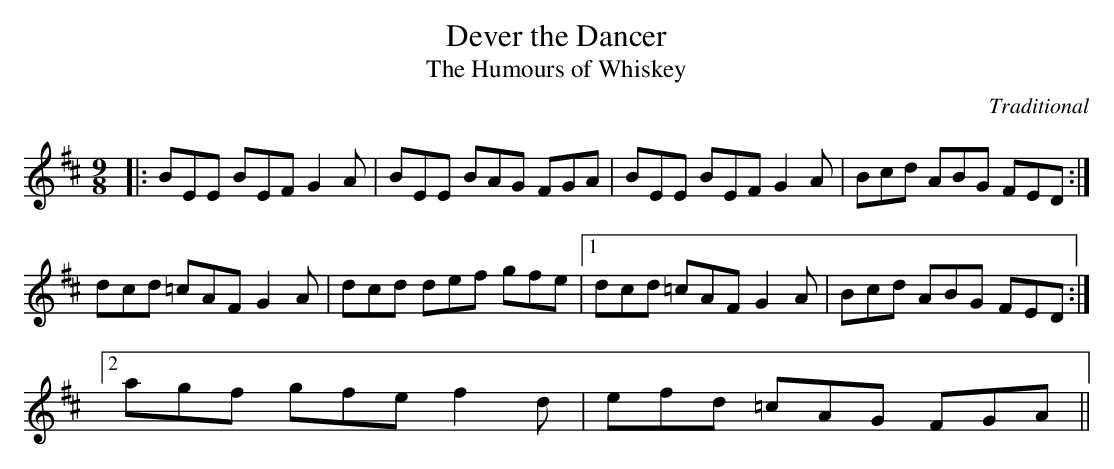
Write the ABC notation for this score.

X:1
T:Dever the Dancer
T:The Humours of Whiskey
M:9/8
L:1/8
C:Traditional
K:D
|:BEE BEF G2A|BEE BAG FGA|BEE BEF G2A|Bcd ABG FED:|
dcd =cAF G2A|dcd def gfe|1 dcd =cAF G2A|Bcd ABG FED:|2
agf gfe f2d|efd =cAG FGA||
